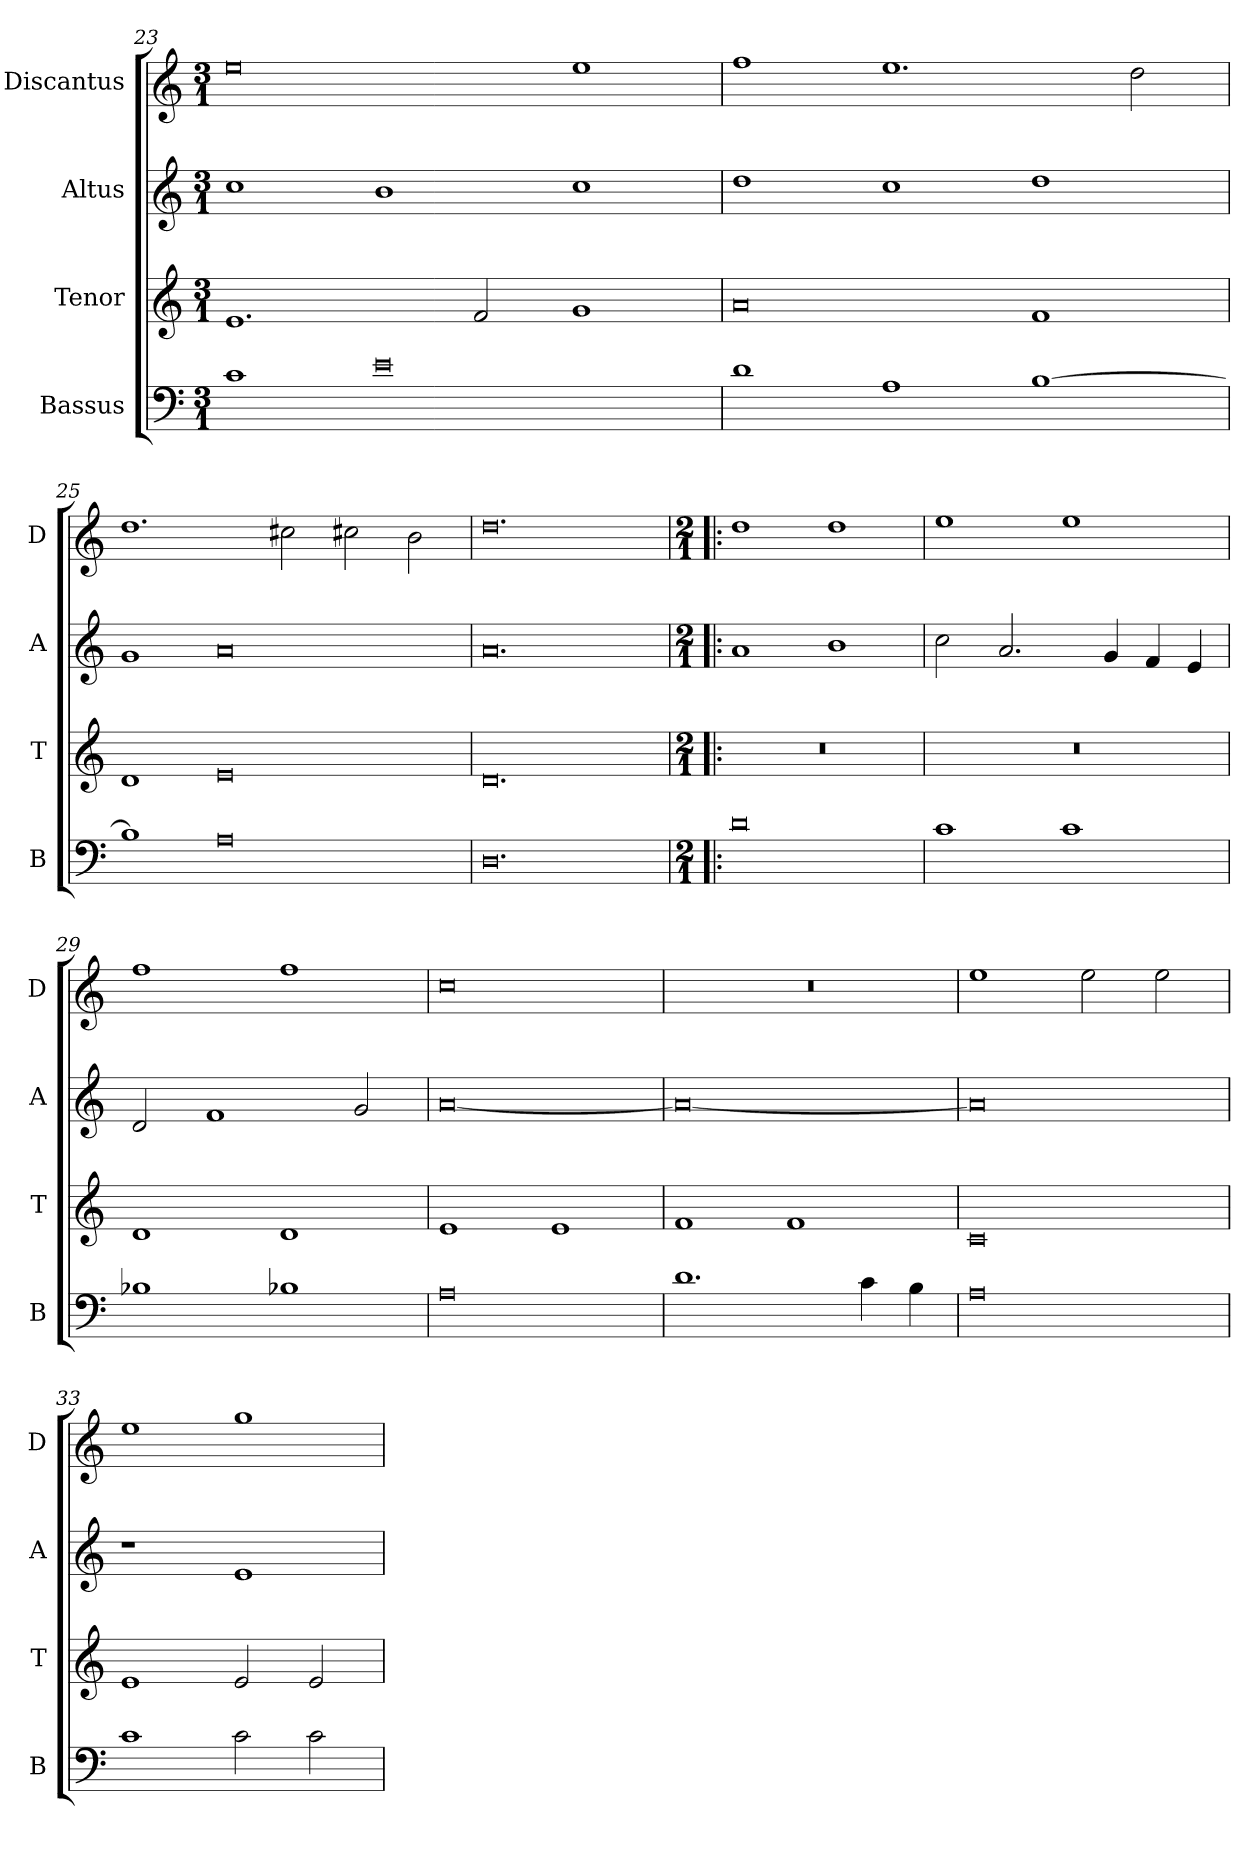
**kern	**kern	**kern	**kern
*part4	*part3	*part2	*part1
*staff4	*staff3	*staff2	*staff1
*I"Bassus	*I"Tenor	*I"Altus	*I"Discantus
*I'B	*I'T	*I'A	*I'D
*clefF4	*clefG2	*clefG2	*clefG2
*k[]	*k[]	*k[]	*k[]
*M3/1	*M3/1	*M3/1	*M3/1
=23	=23	=23	=23
1c	1.e	1cc	0ee
0e	.	1b	.
.	2f	.	.
.	1g	1cc	1ee
=24	=24	=24	=24
1d	0a	1dd	1ff
1A	.	1cc	1.ee
[1B	1f	1dd	.
.	.	.	2dd
=25	=25	=25	=25
1B]	1d	1g	1.dd
0A	0e	0a	.
.	.	.	2cc#X
.	.	.	2cc#X
.	.	.	2b
=26	=26	=26	=26
0.D	0.d	0.a	0.dd
=27!|:	=27!|:	=27!|:	=27!|:
*k[]	*k[]	*k[]	*k[]
*M2/1	*M2/1	*M2/1	*M2/1
0d	0r	1a	1dd
.	.	1b	1dd
=28	=28	=28	=28
1c	0r	2cc	1ee
.	.	2.a	.
1c	.	.	1ee
.	.	4g	.
.	.	4f	.
.	.	4e	.
=29	=29	=29	=29
1B-X	1d	2d	1ff
.	.	1f	.
1B-X	1d	.	1ff
.	.	2g	.
=30	=30	=30	=30
0A	1e	[0a	0cc
.	1e	.	.
=31	=31	=31	=31
1.d	1f	0a_	0r
.	1f	.	.
4c	.	.	.
4B	.	.	.
=32	=32	=32	=32
0A	0c	0a]	1ee
.	.	.	2ee
.	.	.	2ee
=33	=33	=33	=33
1c	1e	1r	1ee
2c	2e	1e	1gg
2c	2e	.	.
=	=	=	=
*-	*-	*-	*-
